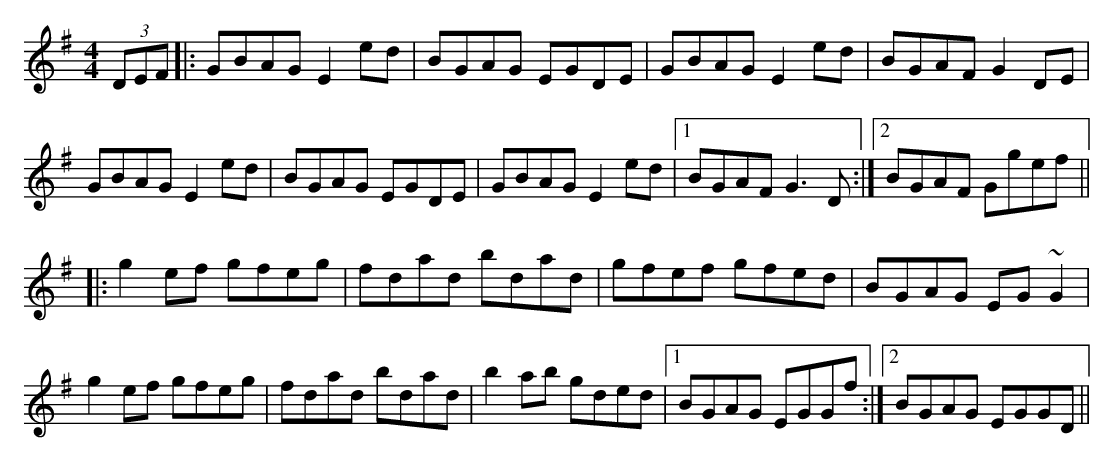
X:1
M:4/4
K:G
(3DEF|:GBAG E2 ed|BGAG EGDE|GBAG E2 ed|BGAF G2 DE|
GBAG E2 ed|BGAG EGDE|GBAG E2 ed|1 BGAF G3D:|2 BGAF Ggef||
|:g2 ef gfeg|fdad bdad|gfef gfed|BGAG EG ~G2|
g2 ef gfeg|fdad bdad|b2 ab gded|1 BGAG EGGf:|2 BGAG EGGD||
